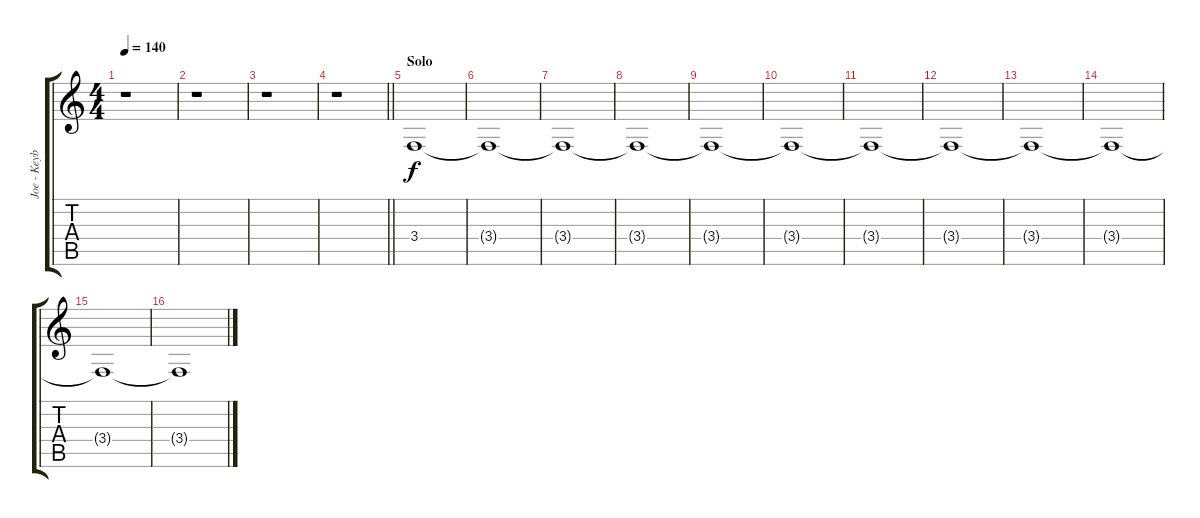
\track ("Joe - Keyboards" "Joe - Keyb") {instrument lead3calliope}
\staff {score tabs}
\tuning (E4 B3 G3 D3 A2 E2) {hide}
\ts (4 4)
\tempo 140
\clef g2
\ks c
r.1{dy f} |
r.1 |
r.1 |
\barLineRight lightlight
r.1 |
\section ("" "Solo")
3.4.1{volume 10 instrument lead3calliope} |
3.4{t}.1 |
3.4{t}.1 |
3.4{t}.1 |
3.4{t}.1 |
3.4{t}.1 |
3.4{t}.1 |
3.4{t}.1 |
3.4{t}.1 |
3.4{t}.1 |
3.4{t}.1 |
3.4{t}.1
